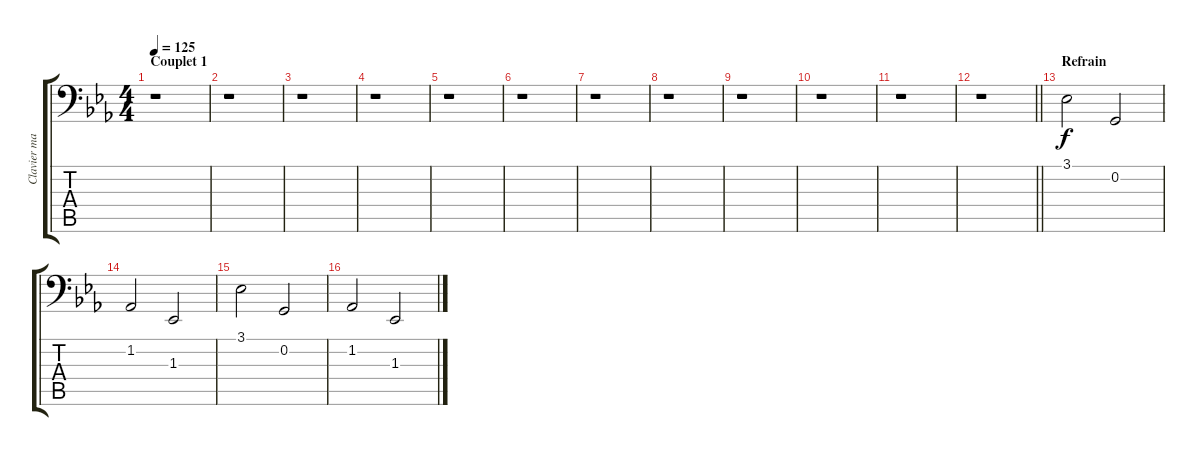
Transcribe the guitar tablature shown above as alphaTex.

\track ("Clavier main gauche" "Clavier ma") {instrument acousticgrandpiano}
\staff {score tabs}
\tuning (C3 G2 D2 A1 E1 B0) {hide}
\ts (4 4)
\section ("" "Couplet 1")
\tempo 125
\clef f4
\ks eb
r.1{dy f instrument acousticgrandpiano} |
r.1 |
r.1 |
r.1 |
r.1 |
r.1 |
r.1 |
r.1 |
r.1 |
r.1 |
r.1 |
\barLineRight lightlight
r.1 |
\section ("" "Refrain")
3.1.2 0.2.2 |
1.2.2 1.3.2 |
3.1.2 0.2.2 |
1.2.2 1.3.2
